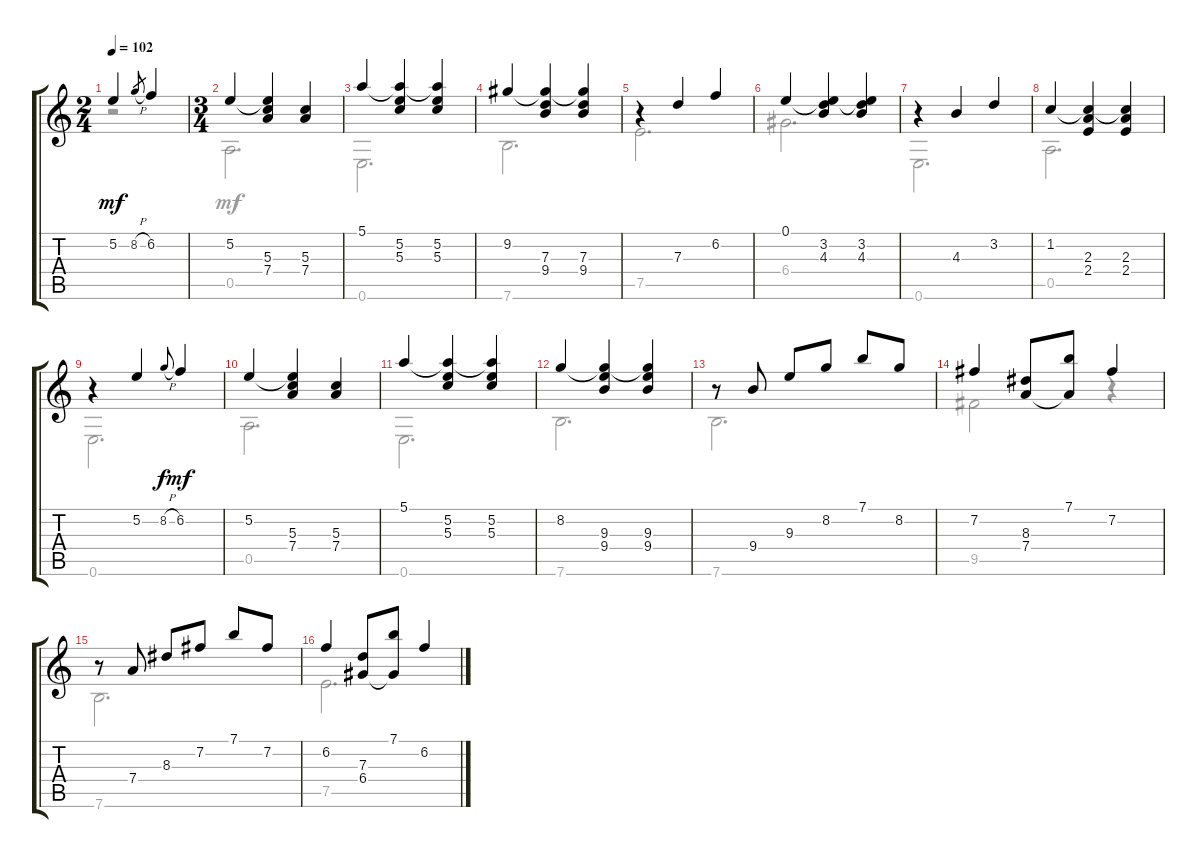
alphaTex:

\track "" {instrument acousticguitarnylon}
\staff {score tabs}
\tuning (E4 B3 G3 D3 A2 E2) {hide}
\voice
\ts (2 4)
\tempo 102
\tempo 100
\tempo 102
\clef g2
\ks c
5.2.4{dy mf instrument acousticguitarnylon} 8.2{h}.8{gr} 6.2.4 |
\ts (3 4)
5.2.4 (5.2{t} 5.3 7.4).4 (5.3 7.4).4 |
5.1.4 (5.1{t} 5.2 5.3).4 (5.1{t} 5.2 5.3).4 |
9.2.4 (9.2{t} 7.3 9.4).4 (9.2{t} 7.3 9.4).4 |
r.4 7.3.4 6.2.4 |
0.1.4 (0.1{t} 3.2 4.3).4 (0.1{t} 3.2 4.3).4 |
r.4 4.3.4 3.2.4 |
1.2.4 (1.2{t} 2.3 2.4).4 (1.2{t} 2.3 2.4).4 |
r.4 5.2.4 8.2{h}.8{gr onbeat dy f} 6.2.4{dy mf} |
5.2.4 (5.2{t} 5.3 7.4).4 (5.3 7.4).4 |
5.1.4 (5.1{t} 5.2 5.3).4 (5.1{t} 5.2 5.3).4 |
8.2.4 (8.2{t} 9.3 9.4).4 (8.2{t} 9.3 9.4).4 |
r.8 9.4.8 9.3.8 8.2.8 7.1.8 8.2.8 |
7.2.4 (8.3 7.4).8 (7.1 7.4{t}).8 7.2.4 |
r.8 7.4.8 8.3.8 7.2.8 7.1.8 7.2.8 |
6.2.4 (7.3 6.4).8 (7.1 6.4{t}).8 6.2.4
\voice
\clef g2
\ottava regular
\simile none
\ks c
r.2{dy mf} |
0.5.2{d} |
0.6.2{d} |
7.6.2{d} |
7.5.2{d} |
6.4.2{d} |
0.6.2{d} |
0.5.2{d} |
0.6.2{d} |
0.5.2{d} |
0.6.2{d} |
7.6.2{d} |
7.6.2{d} |
9.5.2 r.4 |
7.6.2{d} |
7.5.2{d}
